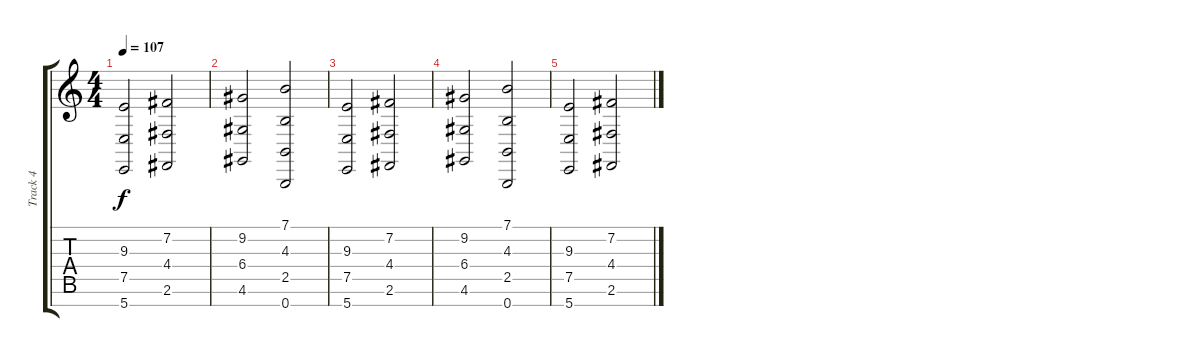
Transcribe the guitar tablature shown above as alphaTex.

\track ("Track 4" "Track 4") {instrument stringensemble1}
\staff {score tabs}
\tuning (E4 B3 G3 D3 A2 E2 B1) {hide}
\ts (4 4)
\tempo 107
\clef g2
\ks c
(9.3 7.5 5.7).2{dy f} (7.2 4.4 2.6).2 |
(9.2 6.4 4.6).2 (7.1 4.3 2.5 0.7).2 |
(9.3 7.5 5.7).2 (7.2 4.4 2.6).2 |
(9.2 6.4 4.6).2 (7.1 4.3 2.5 0.7).2 |
(9.3 7.5 5.7).2 (7.2 4.4 2.6).2
